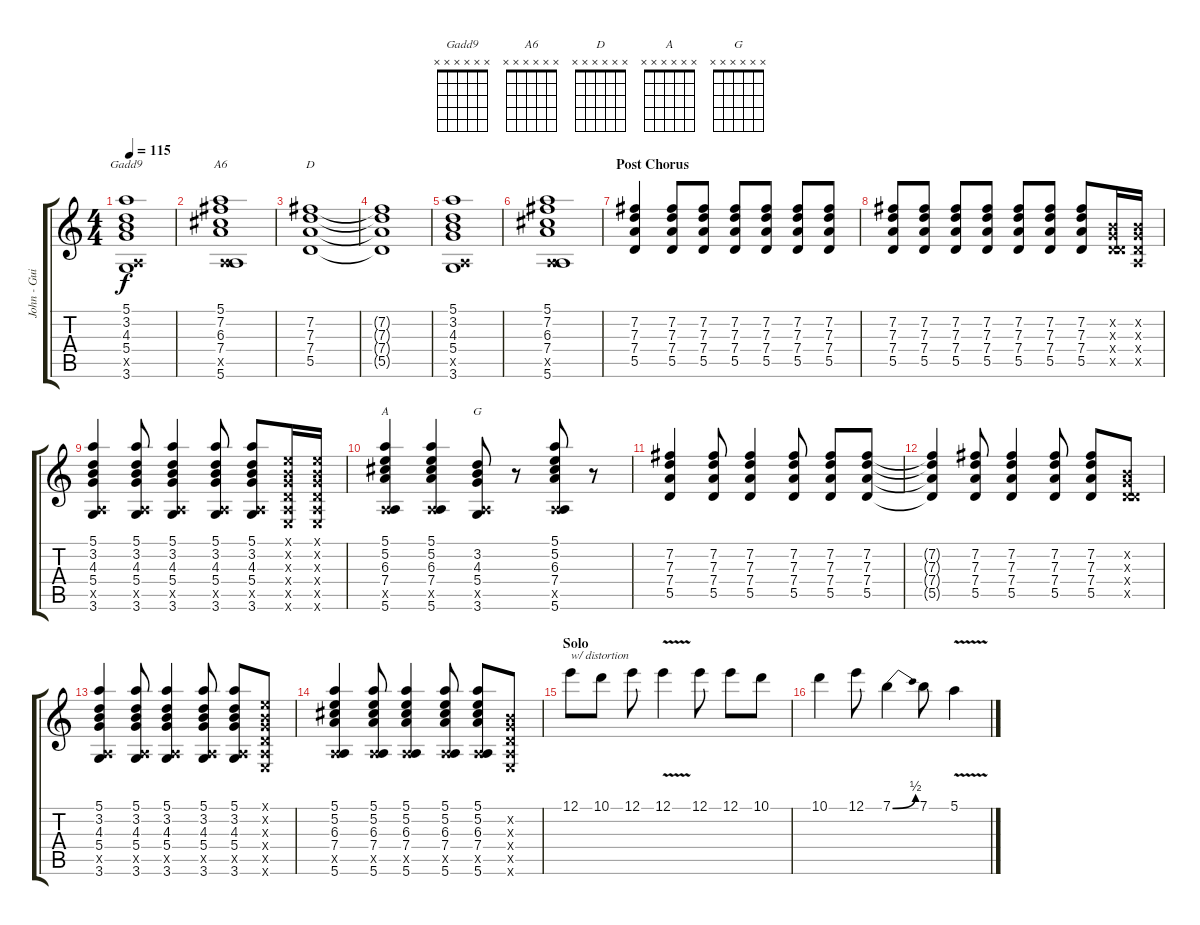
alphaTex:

\track ("John - Guitar" "John - Gui") {instrument electricguitarjazz}
\staff {score tabs}
\tuning (E4 B3 G3 D3 A2 E2) {hide}
\chord ("Gadd9" x x x x x x)
\chord ("A6" x x x x x x)
\chord ("D" x x x x x x)
\chord ("A" x x x x x x)
\chord ("G" x x x x x x)
\ts (4 4)
\tempo 115
\clef g2
\ks c
(5.1 3.2 4.3 5.4 0.5{x} 3.6).1{ch "Gadd9" dy f} |
(5.1 7.2 6.3 7.4 0.5{x} 5.6).1{ch "A6"} |
(7.2 7.3 7.4 5.5).1{ch "D"} |
(7.2{t} 7.3{t} 7.4{t} 5.5{t}).1 |
(5.1 3.2 4.3 5.4 0.5{x} 3.6).1 |
(5.1 7.2 6.3 7.4 0.5{x} 5.6).1 |
\section ("" "Post Chorus")
(7.2 7.3 7.4 5.5).4 (7.2 7.3 7.4 5.5).8 (7.2 7.3 7.4 5.5).8 (7.2 7.3 7.4 5.5).8 (7.2 7.3 7.4 5.5).8 (7.2 7.3 7.4 5.5).8 (7.2 7.3 7.4 5.5).8 |
(7.2 7.3 7.4 5.5).8 (7.2 7.3 7.4 5.5).8 (7.2 7.3 7.4 5.5).8 (7.2 7.3 7.4 5.5).8 (7.2 7.3 7.4 5.5).8 (7.2 7.3 7.4 5.5).8 (7.2 7.3 7.4 5.5).8 (0.2{x} 0.3{x} 0.4{x} 5.5{x}).16 (0.2{x} 0.3{x} 0.4{x} 0.5{x}).16 |
(5.1 3.2 4.3 5.4 0.5{x} 3.6).4 (5.1 3.2 4.3 5.4 0.5{x} 3.6).8 (5.1 3.2 4.3 5.4 0.5{x} 3.6).4 (5.1 3.2 4.3 5.4 0.5{x} 3.6).8 (5.1 3.2 4.3 5.4 0.5{x} 3.6).8 (0.1{x} 0.2{x} 0.3{x} 0.4{x} 0.5{x} 0.6{x}).16 (0.1{x} 0.2{x} 0.3{x} 0.4{x} 0.5{x} 0.6{x}).16 |
(5.1 5.2 6.3 7.4 0.5{x} 5.6).4{ch "A"} (5.1 5.2 6.3 7.4 0.5{x} 5.6).4 (3.2 4.3 5.4 0.5{x} 3.6).8{ch "G"} r.8 (5.1 5.2 6.3 7.4 0.5{x} 5.6).8 r.8 |
(7.2 7.3 7.4 5.5).4 (7.2 7.3 7.4 5.5).8 (7.2 7.3 7.4 5.5).4 (7.2 7.3 7.4 5.5).8 (7.2 7.3 7.4 5.5).8 (7.2 7.3 7.4 5.5).8 |
(7.2{t} 7.3{t} 7.4{t} 5.5{t}).4 (7.2 7.3 7.4 5.5).8 (7.2 7.3 7.4 5.5).4 (7.2 7.3 7.4 5.5).8 (7.2 7.3 7.4 5.5).8 (0.2{x} 0.3{x} 0.4{x} 5.5{x}).8 |
(5.1 3.2 4.3 5.4 0.5{x} 3.6).4 (5.1 3.2 4.3 5.4 0.5{x} 3.6).8 (5.1 3.2 4.3 5.4 0.5{x} 3.6).4 (5.1 3.2 4.3 5.4 0.5{x} 3.6).8 (5.1 3.2 4.3 5.4 0.5{x} 3.6).8 (0.1{x} 0.2{x} 0.3{x} 0.4{x} 0.5{x} 0.6{x}).8 |
(5.1 5.2 6.3 7.4 0.5{x} 5.6).4 (5.1 5.2 6.3 7.4 0.5{x} 5.6).8 (5.1 5.2 6.3 7.4 0.5{x} 5.6).4 (5.1 5.2 6.3 7.4 0.5{x} 5.6).8 (5.1 5.2 6.3 7.4 0.5{x} 5.6).8 (0.2{x} 0.3{x} 0.4{x} 0.5{x} 0.6{x}).8 |
\section ("" "Solo")
12.1.8{txt "w/ distortion" instrument overdrivenguitar} 10.1.8 12.1.8 12.1{v}.4 12.1.8 12.1.8 10.1.8 |
10.1.4 12.1.8 7.1{be (bend 0 0 60 2)}.4 7.1.8 5.1{v}.4
